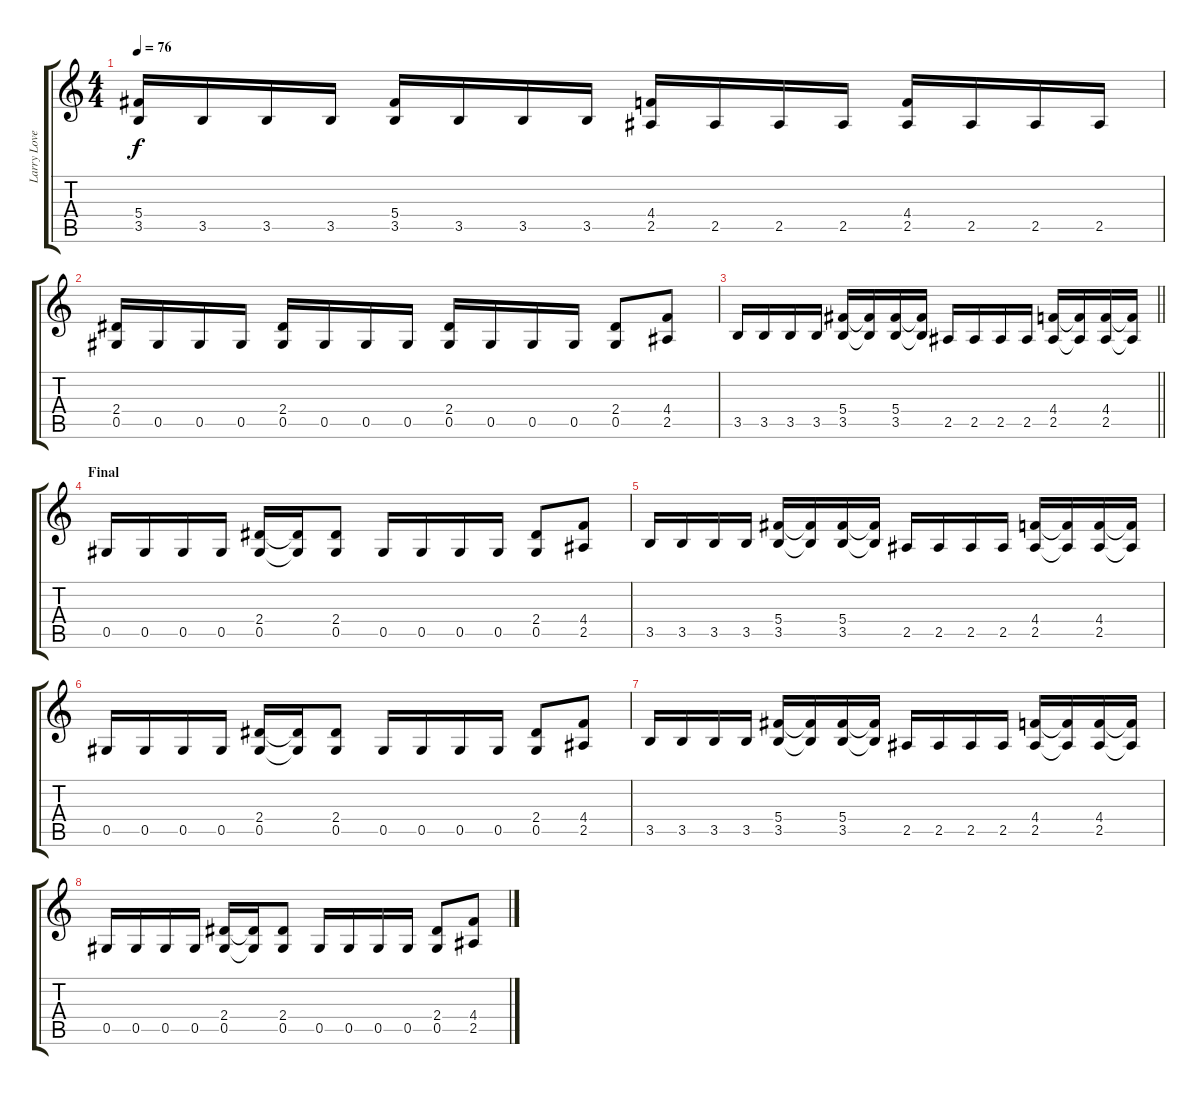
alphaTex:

\track ("Larry Love" "Larry Love") {instrument electricguitarclean}
\staff {score tabs}
\tuning (Eb4 Bb3 Gb3 Db3 Ab2 Eb2) {hide}
\ts (4 4)
\tempo 76
\clef g2
\ks c
(5.4 3.5).16{dy f volume 16 instrument overdrivenguitar} 3.5.16 3.5.16 3.5.16 (5.4 3.5).16 3.5.16 3.5.16 3.5.16 (4.4 2.5).16 2.5.16 2.5.16 2.5.16 (4.4 2.5).16 2.5.16 2.5.16 2.5.16 |
(2.4 0.5).16 0.5.16 0.5.16 0.5.16 (2.4 0.5).16 0.5.16 0.5.16 0.5.16 (2.4 0.5).16 0.5.16 0.5.16 0.5.16 (2.4 0.5).8 (4.4 2.5).8 |
\barLineRight lightlight
3.5.16{volume 16 instrument overdrivenguitar} 3.5.16 3.5.16 3.5.16 (5.4 3.5).16 (5.4{t} 3.5{t}).16 (5.4 3.5).16 (5.4{t} 3.5{t}).16 2.5.16 2.5.16 2.5.16 2.5.16 (4.4 2.5).16 (4.4{t} 2.5{t}).16 (4.4 2.5).16 (4.4{t} 2.5{t}).16 |
\section ("" "Final")
0.5.16 0.5.16 0.5.16 0.5.16 (2.4 0.5).16 (2.4{t} 0.5{t}).16 (2.4 0.5).8 0.5.16 0.5.16 0.5.16 0.5.16 (2.4 0.5).8 (4.4 2.5).8 |
3.5.16{volume 16 instrument overdrivenguitar} 3.5.16 3.5.16 3.5.16 (5.4 3.5).16 (5.4{t} 3.5{t}).16 (5.4 3.5).16 (5.4{t} 3.5{t}).16 2.5.16 2.5.16 2.5.16 2.5.16 (4.4 2.5).16 (4.4{t} 2.5{t}).16 (4.4 2.5).16 (4.4{t} 2.5{t}).16 |
0.5.16 0.5.16 0.5.16 0.5.16 (2.4 0.5).16 (2.4{t} 0.5{t}).16 (2.4 0.5).8 0.5.16 0.5.16 0.5.16 0.5.16 (2.4 0.5).8 (4.4 2.5).8 |
3.5.16{volume 16 instrument overdrivenguitar} 3.5.16 3.5.16 3.5.16 (5.4 3.5).16 (5.4{t} 3.5{t}).16 (5.4 3.5).16 (5.4{t} 3.5{t}).16 2.5.16 2.5.16 2.5.16 2.5.16 (4.4 2.5).16 (4.4{t} 2.5{t}).16 (4.4 2.5).16 (4.4{t} 2.5{t}).16 |
0.5.16 0.5.16 0.5.16 0.5.16 (2.4 0.5).16 (2.4{t} 0.5{t}).16 (2.4 0.5).8 0.5.16 0.5.16 0.5.16 0.5.16 (2.4 0.5).8 (4.4 2.5).8
